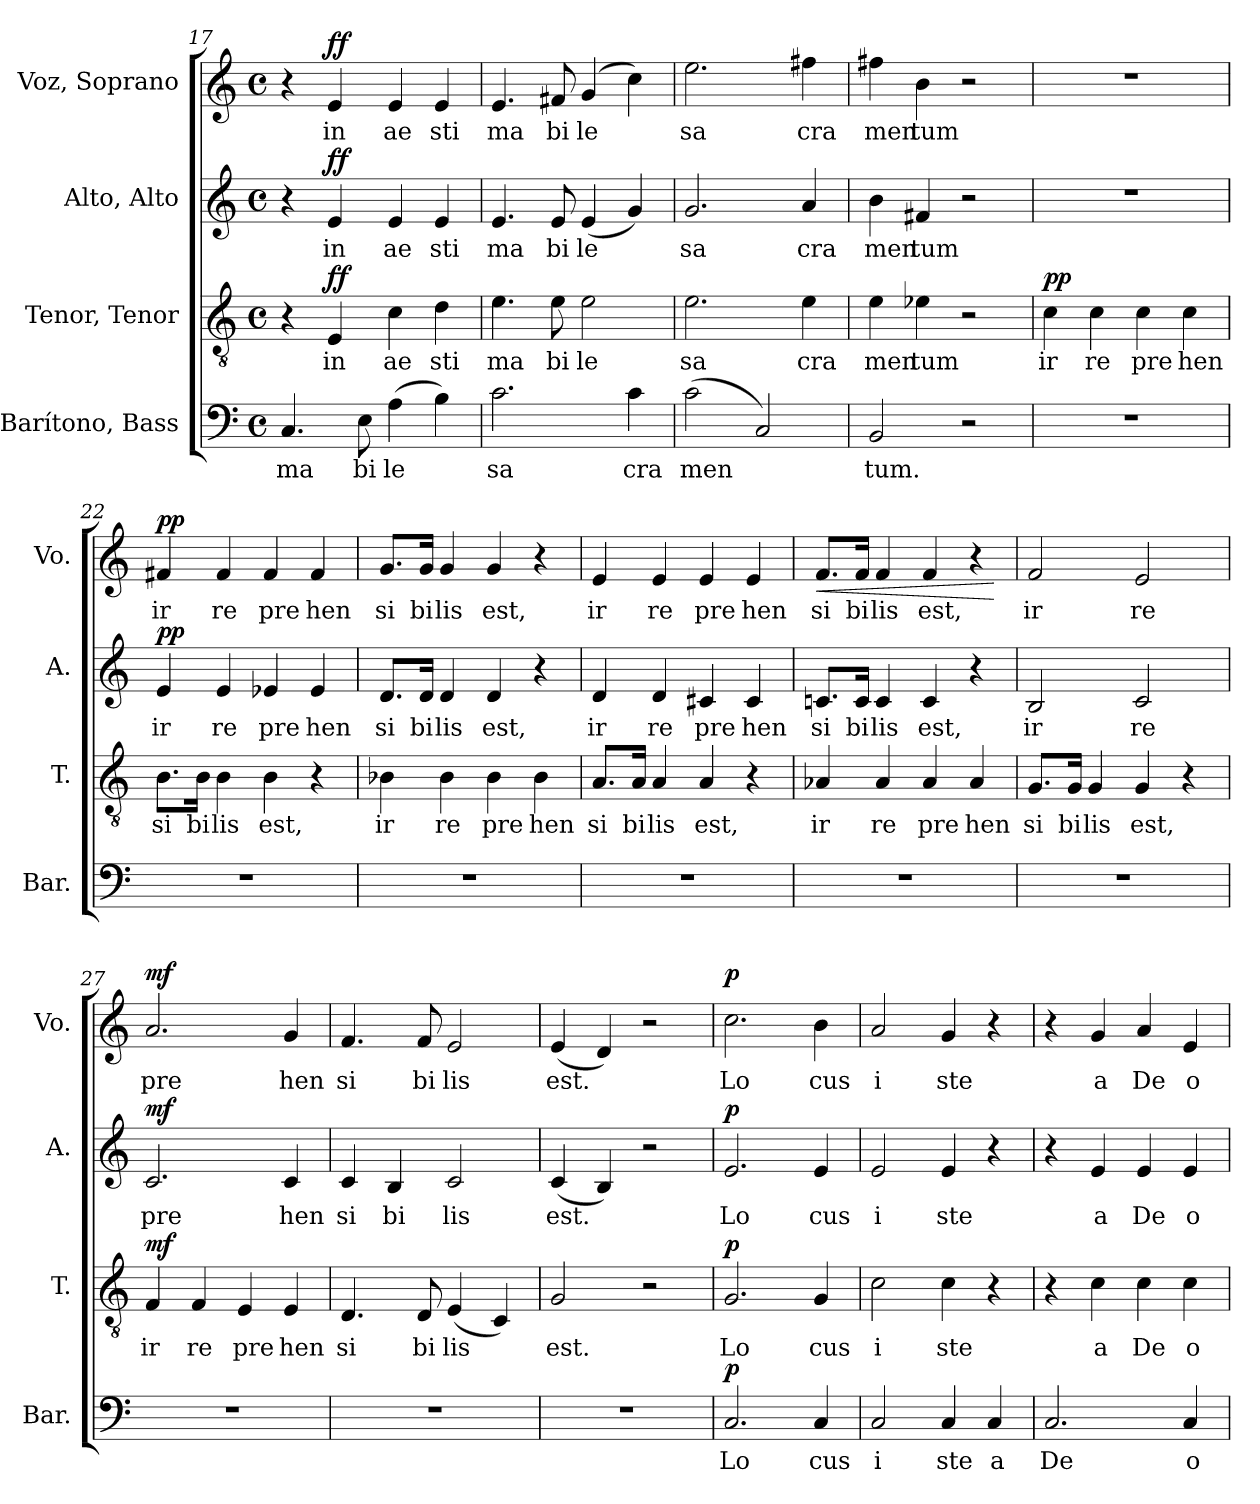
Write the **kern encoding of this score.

**kern	**text	**dynam	**kern	**text	**dynam	**kern	**text	**dynam	**kern	**text	**dynam
*part4	*part4	*part4	*part3	*part3	*part3	*part2	*part2	*part2	*part1	*part1	*part1
*staff4	*staff4	*staff4	*staff3	*staff3	*staff3	*staff2	*staff2	*staff2	*staff1	*staff1	*staff1
*I"Barítono, Bass	*	*	*I"Tenor, Tenor	*	*	*I"Alto, Alto	*	*	*I"Voz, Soprano	*	*
*I'Bar.	*	*	*I'T.	*	*	*I'A.	*	*	*I'Vo.	*	*
*clefF4	*	*	*clefGv2	*	*	*clefG2	*	*	*clefG2	*	*
*k[]	*	*	*k[]	*	*	*k[]	*	*	*k[]	*	*
*M4/4	*	*	*M4/4	*	*	*M4/4	*	*	*M4/4	*	*
*met(c)	*	*	*met(c)	*	*	*met(c)	*	*	*met(c)	*	*
=17	=17	=17	=17	=17	=17	=17	=17	=17	=17	=17	=17
4.C/	ma	.	4r	.	.	4r	.	.	4r	.	.
!	!	!	!	!	!LO:DY:a	!	!	!LO:DY:a	!	!	!LO:DY:a
.	.	.	4E/	in	ff	4e/	in	ff	4e/	in	ff
8E\	bi	.	.	.	.	.	.	.	.	.	.
(4A\	le	.	4c\	ae	.	4e/	ae	.	4e/	ae	.
4B\)	.	.	4d\	sti	.	4e/	sti	.	4e/	sti	.
!!LO:LB:g=z
=18	=18	=18	=18	=18	=18	=18	=18	=18	=18	=18	=18
2.c\	sa	.	4.e\	ma	.	4.e/	ma	.	4.e/	ma	.
.	.	.	8e\	bi	.	8e/	bi	.	8f#X/	bi	.
.	.	.	2e\	le	.	(4e/	le	.	(4g/	le	.
4c\	cra	.	.	.	.	4g/)	.	.	4cc\)	.	.
=19	=19	=19	=19	=19	=19	=19	=19	=19	=19	=19	=19
(2c\	men	.	2.e\	sa	.	2.g/	sa	.	2.ee\	sa	.
2C/)	.	.	.	.	.	.	.	.	.	.	.
.	.	.	4e\	cra	.	4a/	cra	.	4ff#X\	cra	.
=20	=20	=20	=20	=20	=20	=20	=20	=20	=20	=20	=20
2BB/	tum.	.	4e\	men	.	4b\	men	.	4ff#X\	men	.
.	.	.	4e-X\	tum	.	4f#X/	tum	.	4b\	tum	.
2r	.	.	2r	.	.	2r	.	.	2r	.	.
=21	=21	=21	=21	=21	=21	=21	=21	=21	=21	=21	=21
!	!	!	!	!	!LO:DY:a	!	!	!	!	!	!
1r	.	.	4c\	ir	pp	1r	.	.	1r	.	.
.	.	.	4c\	re	.	.	.	.	.	.	.
.	.	.	4c\	pre	.	.	.	.	.	.	.
.	.	.	4c\	hen	.	.	.	.	.	.	.
=22	=22	=22	=22	=22	=22	=22	=22	=22	=22	=22	=22
!	!	!	!	!	!	!	!	!LO:DY:a	!	!	!LO:DY:a
1r	.	.	8.B\L	si	.	4e/	ir	pp	4f#X/	ir	pp
.	.	.	16B\Jk	bi	.	.	.	.	.	.	.
.	.	.	4B\	lis	.	4e/	re	.	4f#/	re	.
.	.	.	4B\	est,	.	4e-X/	pre	.	4f#/	pre	.
.	.	.	4r	.	.	4e-/	hen	.	4f#/	hen	.
=23	=23	=23	=23	=23	=23	=23	=23	=23	=23	=23	=23
1r	.	.	4B-X\	ir	.	8.d/L	si	.	8.g/L	si	.
.	.	.	.	.	.	16d/Jk	bi	.	16g/Jk	bi	.
.	.	.	4B-\	re	.	4d/	lis	.	4g/	lis	.
.	.	.	4B-\	pre	.	4d/	est,	.	4g/	est,	.
.	.	.	4B-\	hen	.	4r	.	.	4r	.	.
=24	=24	=24	=24	=24	=24	=24	=24	=24	=24	=24	=24
1r	.	.	8.A/L	si	.	4d/	ir	.	4e/	ir	.
.	.	.	16A/Jk	bi	.	.	.	.	.	.	.
.	.	.	4A/	lis	.	4d/	re	.	4e/	re	.
.	.	.	4A/	est,	.	4c#X/	pre	.	4e/	pre	.
.	.	.	4r	.	.	4c#/	hen	.	4e/	hen	.
!!LO:PB:g=z
=25	=25	=25	=25	=25	=25	=25	=25	=25	=25	=25	=25
!	!	!	!	!	!	!	!	!	!	!	!LO:HP:b
1r	.	.	4A-X/	ir	.	8.cn/L	si	.	8.f/L	si	<
.	.	.	.	.	.	16c/Jk	bi	.	16f/Jk	bi	.
.	.	.	4A-/	re	.	4c/	lis	.	4f/	lis	.
.	.	.	4A-/	pre	.	4c/	est,	.	4f/	est,	.
.	.	.	4A-/	hen	.	4r	.	.	4r	.	.
.	.	.	.	.	.	.	.	.	.	.	[
=26	=26	=26	=26	=26	=26	=26	=26	=26	=26	=26	=26
1r	.	.	8.G/L	si	.	2B/	ir	.	2f/	ir	.
.	.	.	16G/Jk	bi	.	.	.	.	.	.	.
.	.	.	4G/	lis	.	.	.	.	.	.	.
.	.	.	4G/	est,	.	2c/	re	.	2e/	re	.
.	.	.	4r	.	.	.	.	.	.	.	.
=27	=27	=27	=27	=27	=27	=27	=27	=27	=27	=27	=27
!	!	!	!	!	!LO:DY:a	!	!	!LO:DY:a	!	!	!LO:DY:a
1r	.	.	4F/	ir	mf	2.c/	pre	mf	2.a/	pre	mf
.	.	.	4F/	re	.	.	.	.	.	.	.
.	.	.	4E/	pre	.	.	.	.	.	.	.
.	.	.	4E/	hen	.	4c/	hen	.	4g/	hen	.
=28	=28	=28	=28	=28	=28	=28	=28	=28	=28	=28	=28
1r	.	.	4.D/	si	.	4c/	si	.	4.f/	si	.
.	.	.	.	.	.	4B/	bi	.	.	.	.
.	.	.	8D/	bi	.	.	.	.	8f/	bi	.
.	.	.	(4E/	lis	.	2c/	lis	.	2e/	lis	.
.	.	.	4C/)	.	.	.	.	.	.	.	.
=29	=29	=29	=29	=29	=29	=29	=29	=29	=29	=29	=29
1r	.	.	2G/	est.	.	(4c/	est.	.	(4e/	est.	.
.	.	.	.	.	.	4B/)	.	.	4d/)	.	.
.	.	.	2r	.	.	2r	.	.	2r	.	.
=30	=30	=30	=30	=30	=30	=30	=30	=30	=30	=30	=30
!	!	!LO:DY:b	!	!	!LO:DY:b	!	!	!LO:DY:b	!	!	!LO:DY:b
2.C/	Lo	p	2.G/	Lo	p	2.e/	Lo	p	2.cc\	Lo	p
4C/	cus	.	4G/	cus	.	4e/	cus	.	4b\	cus	.
=31	=31	=31	=31	=31	=31	=31	=31	=31	=31	=31	=31
2C/	i	.	2c\	i	.	2e/	i	.	2a/	i	.
4C/	ste	.	4c\	ste	.	4e/	ste	.	4g/	ste	.
4C/	a	.	4r	.	.	4r	.	.	4r	.	.
=32	=32	=32	=32	=32	=32	=32	=32	=32	=32	=32	=32
2.C/	De	.	4r	.	.	4r	.	.	4r	.	.
.	.	.	4c\	a	.	4e/	a	.	4g/	a	.
.	.	.	4c\	De	.	4e/	De	.	4a/	De	.
4C/	o	.	4c\	o	.	4e/	o	.	4e/	o	.
=	=	=	=	=	=	=	=	=	=	=	=
*-	*-	*-	*-	*-	*-	*-	*-	*-	*-	*-	*-
